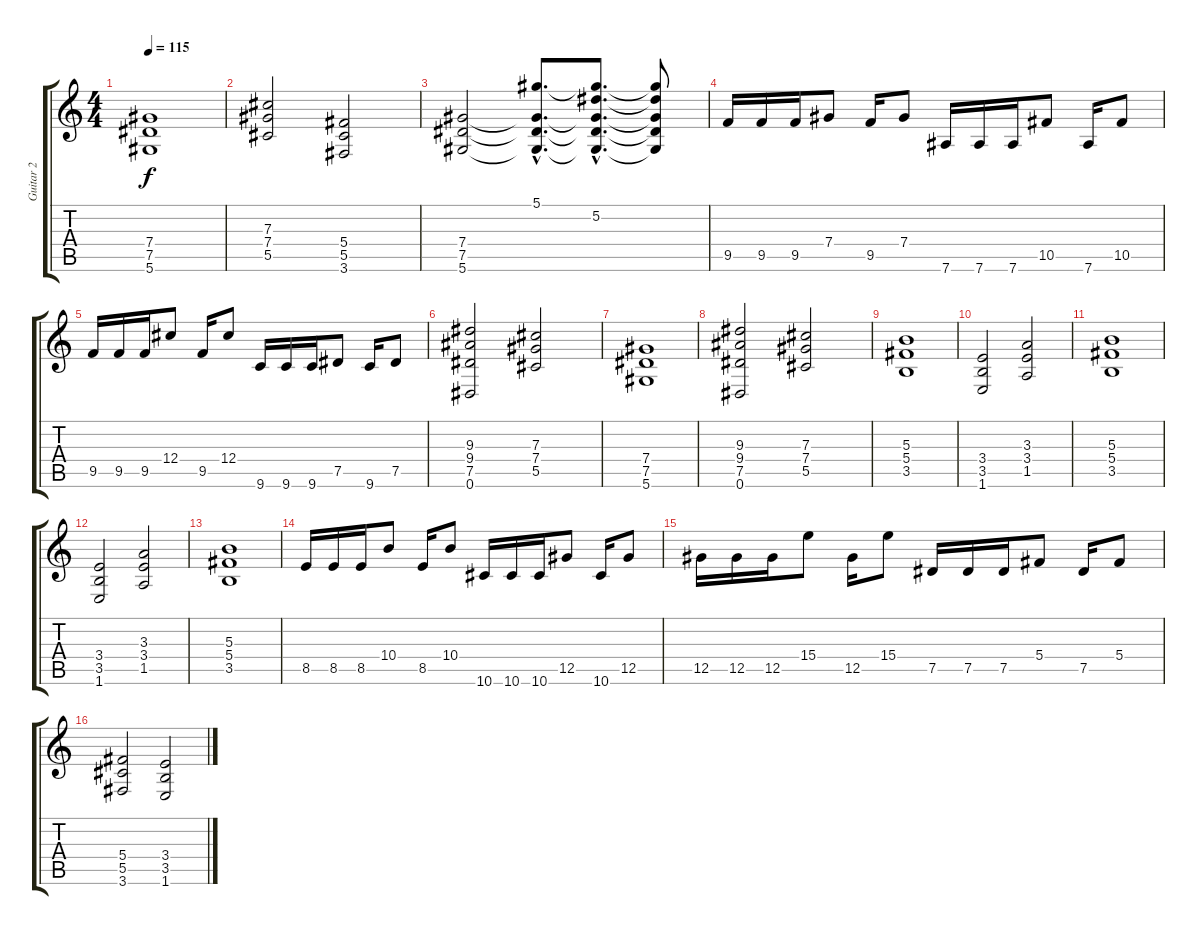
\track ("Guitar 2" "Guitar 2") {instrument distortionguitar}
\staff {score tabs}
\tuning (Eb4 Bb3 Gb3 Db3 Ab2 Eb2) {hide}
\ts (4 4)
\tempo 115
\clef g2
\ks c
(7.4 7.5 5.6).1{dy f} |
(7.3 7.4 5.5).2 (5.4 5.5 3.6).2 |
(7.4 7.5 5.6).2 (5.1{hac} 7.4{hac t} 7.5{hac t} 5.6{hac t}).8{d} (5.1{hac t} 5.2{hac} 7.4{hac t} 7.5{hac t} 5.6{hac t}).8{d} (5.1{t} 5.2{t} 7.4{t} 7.5{t} 5.6{t}).8 |
9.5.16 9.5.16 9.5.16 7.4.8 9.5.16 7.4.8 7.6.16 7.6.16 7.6.16 10.5.8 7.6.16 10.5.8 |
9.5.16 9.5.16 9.5.16 12.4.8 9.5.16 12.4.8 9.6.16 9.6.16 9.6.16 7.5.8 9.6.16 7.5.8 |
(9.3 9.4 7.5 0.6).2 (7.3 7.4 5.5).2 |
(7.4 7.5 5.6).1 |
(9.3 9.4 7.5 0.6).2 (7.3 7.4 5.5).2 |
(5.3 5.4 3.5).1 |
(3.4 3.5 1.6).2 (3.3 3.4 1.5).2 |
(5.3 5.4 3.5).1 |
(3.4 3.5 1.6).2 (3.3 3.4 1.5).2 |
(5.3 5.4 3.5).1 |
8.5.16 8.5.16 8.5.16 10.4.8 8.5.16 10.4.8 10.6.16 10.6.16 10.6.16 12.5.8 10.6.16 12.5.8 |
12.5.16 12.5.16 12.5.16 15.4.8 12.5.16 15.4.8 7.5.16 7.5.16 7.5.16 5.4.8 7.5.16 5.4.8 |
(5.4 5.5 3.6).2 (3.4 3.5 1.6).2
